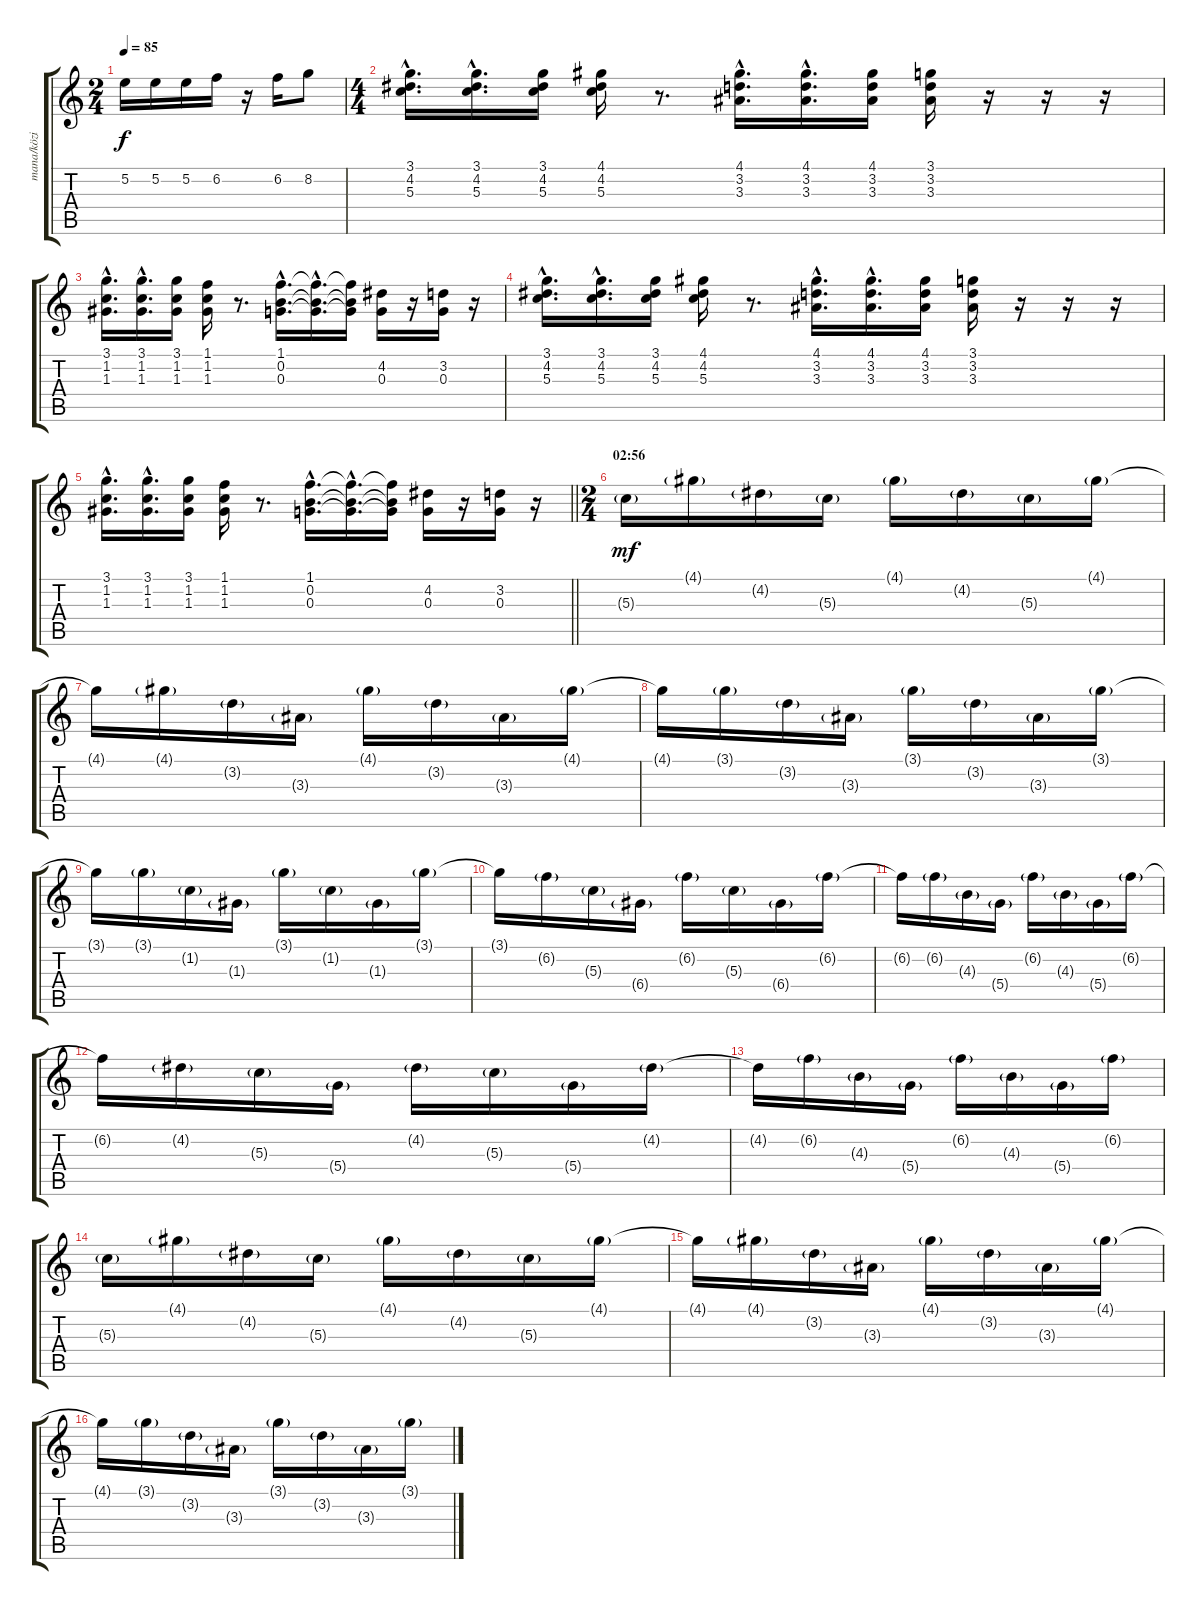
\track ("mana/közi" "mana/közi") {instrument electricguitarclean}
\staff {score tabs}
\tuning (E4 B3 G3 D3 A2 E2) {hide}
\ts (2 4)
\tempo 85
\clef g2
\ks c
5.2.16{dy f instrument distortionguitar} 5.2.16 5.2.16 6.2.16 r.16 6.2.16 8.2.8 |
\ts (4 4)
(3.1{hac} 4.2{hac} 5.3{hac}).16{d instrument distortionguitar} (3.1{hac} 4.2{hac} 5.3{hac}).16{d} (3.1 4.2 5.3).16 (4.1 4.2 5.3).16 r.8{d} (4.1{hac} 3.2{hac} 3.3{hac}).16{d} (4.1{hac} 3.2{hac} 3.3{hac}).16{d} (4.1 3.2 3.3).16 (3.1 3.2 3.3).16 r.16 r.16 r.16 |
(3.1{hac} 1.2{hac} 1.3{hac}).16{d} (3.1{hac} 1.2{hac} 1.3{hac}).16{d} (3.1 1.2 1.3).16 (1.1 1.2 1.3).16 r.8{d} (1.1{hac} 0.2{hac} 0.3{hac}).16{d} (1.1{hac t} 0.2{hac t} 0.3{hac t}).16{d} (1.1{t} 0.2{t} 0.3{t}).16 (4.2 0.3).16 r.16 (3.2 0.3).16 r.16 |
(3.1{hac} 4.2{hac} 5.3{hac}).16{d} (3.1{hac} 4.2{hac} 5.3{hac}).16{d} (3.1 4.2 5.3).16 (4.1 4.2 5.3).16 r.8{d} (4.1{hac} 3.2{hac} 3.3{hac}).16{d} (4.1{hac} 3.2{hac} 3.3{hac}).16{d} (4.1 3.2 3.3).16 (3.1 3.2 3.3).16 r.16 r.16 r.16 |
\barLineRight lightlight
(3.1{hac} 1.2{hac} 1.3{hac}).16{d} (3.1{hac} 1.2{hac} 1.3{hac}).16{d} (3.1 1.2 1.3).16 (1.1 1.2 1.3).16 r.8{d} (1.1{hac} 0.2{hac} 0.3{hac}).16{d} (1.1{hac t} 0.2{hac t} 0.3{hac t}).16{d} (1.1{t} 0.2{t} 0.3{t}).16 (4.2 0.3).16 r.16 (3.2 0.3).16 r.16 |
\ts (2 4)
\section ("" "02:56")
5.3{g}.16{dy mf balance 0 instrument electricguitarclean} 4.1{g}.16 4.2{g}.16 5.3{g}.16 4.1{g}.16 4.2{g}.16 5.3{g}.16 4.1{g}.16 |
4.1{t}.16 4.1{g}.16 3.2{g}.16 3.3{g}.16 4.1{g}.16 3.2{g}.16 3.3{g}.16 4.1{g}.16 |
4.1{t}.16 3.1{g}.16 3.2{g}.16 3.3{g}.16 3.1{g}.16 3.2{g}.16 3.3{g}.16 3.1{g}.16 |
3.1{t}.16 3.1{g}.16 1.2{g}.16 1.3{g}.16 3.1{g}.16 1.2{g}.16 1.3{g}.16 3.1{g}.16 |
3.1{t}.16 6.2{g}.16 5.3{g}.16 6.4{g}.16 6.2{g}.16 5.3{g}.16 6.4{g}.16 6.2{g}.16 |
6.2{t}.16 6.2{g}.16 4.3{g}.16 5.4{g}.16 6.2{g}.16 4.3{g}.16 5.4{g}.16 6.2{g}.16 |
6.2{t}.16 4.2{g}.16 5.3{g}.16 5.4{g}.16 4.2{g}.16 5.3{g}.16 5.4{g}.16 4.2{g}.16 |
4.2{t}.16 6.2{g}.16 4.3{g}.16 5.4{g}.16 6.2{g}.16 4.3{g}.16 5.4{g}.16 6.2{g}.16 |
5.3{g}.16{balance 0 instrument electricguitarclean} 4.1{g}.16 4.2{g}.16 5.3{g}.16 4.1{g}.16 4.2{g}.16 5.3{g}.16 4.1{g}.16 |
4.1{t}.16 4.1{g}.16 3.2{g}.16 3.3{g}.16 4.1{g}.16 3.2{g}.16 3.3{g}.16 4.1{g}.16 |
4.1{t}.16 3.1{g}.16 3.2{g}.16 3.3{g}.16 3.1{g}.16 3.2{g}.16 3.3{g}.16 3.1{g}.16
